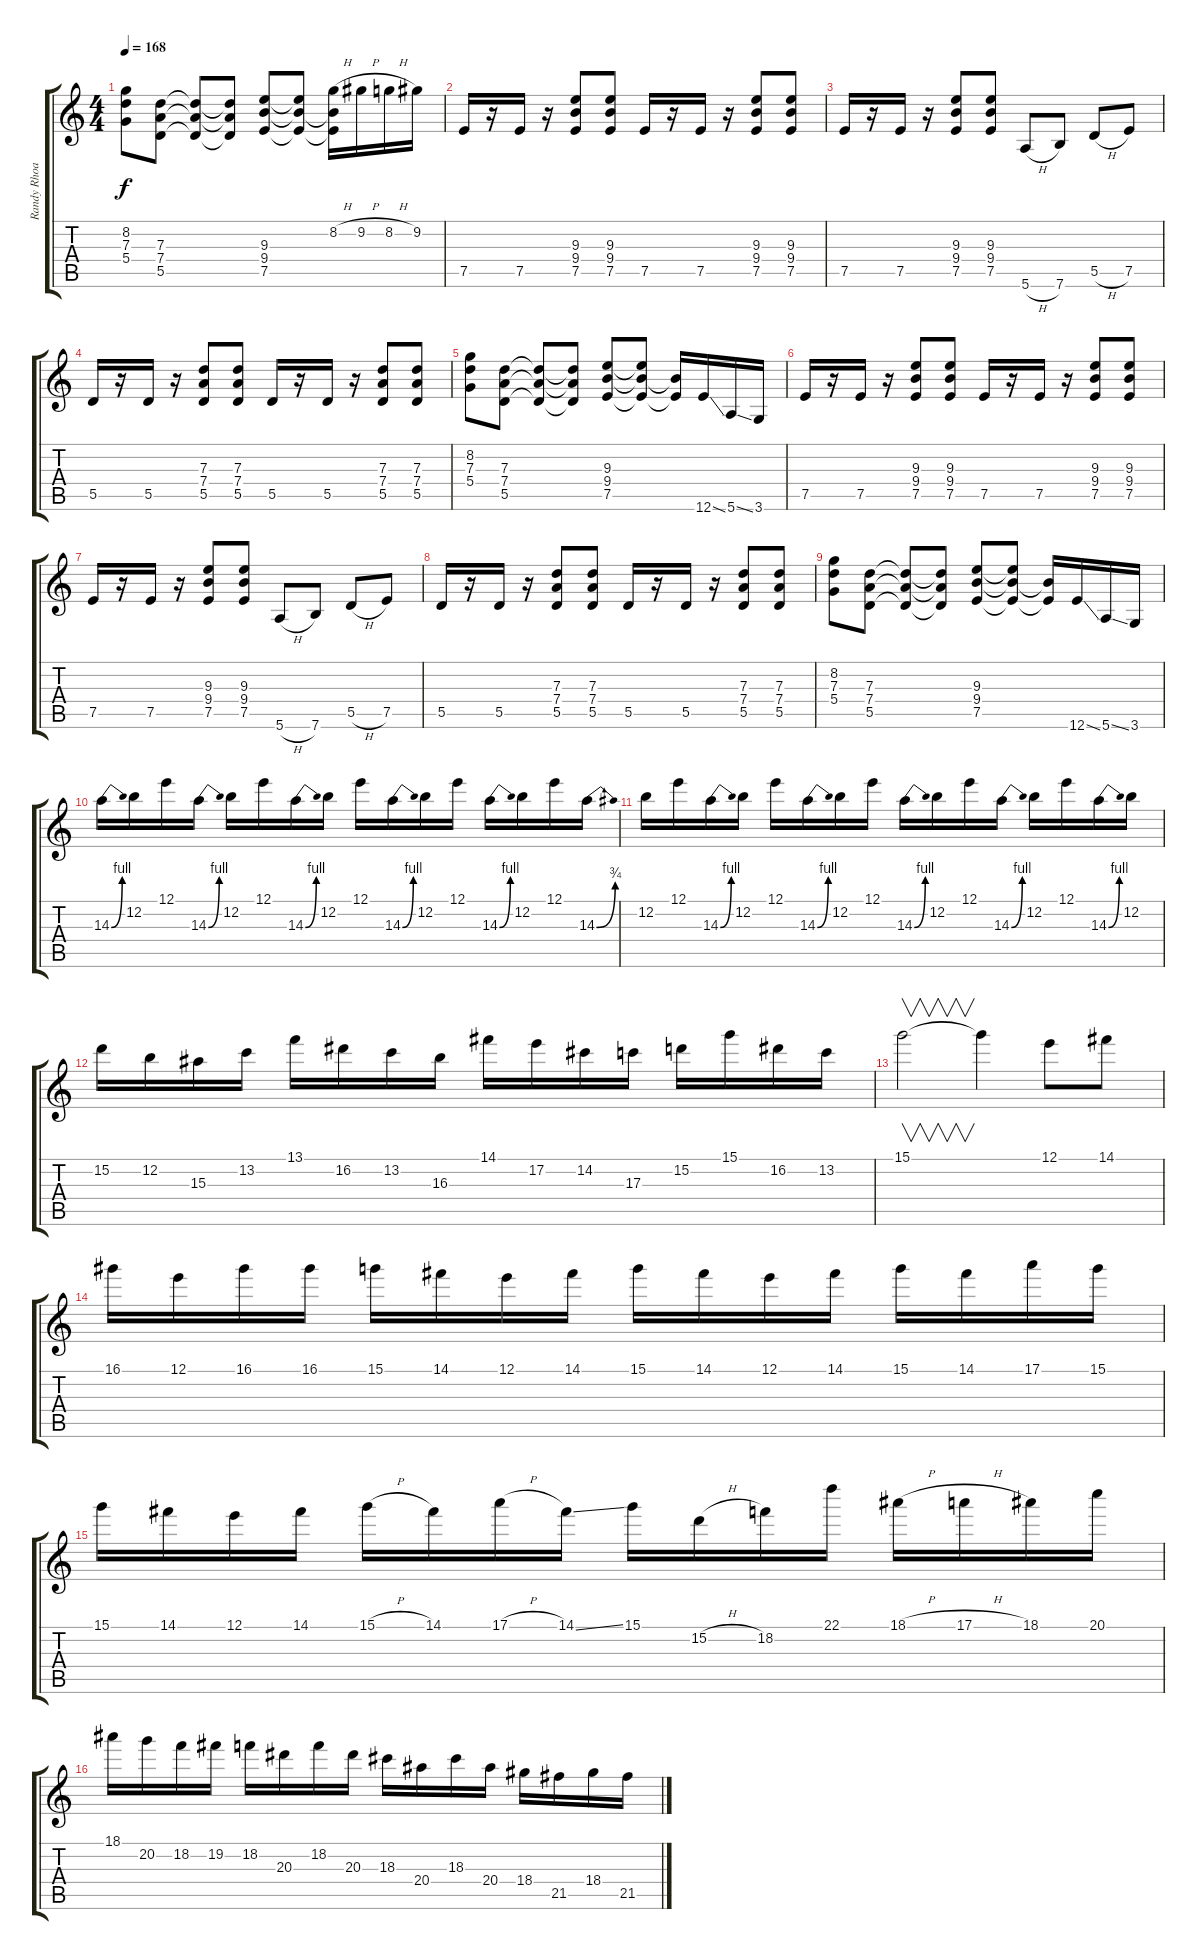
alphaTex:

\track ("Randy Rhoads" "Randy Rhoa") {instrument distortionguitar}
\staff {score tabs}
\tuning (E4 B3 G3 D3 A2 E2) {hide}
\ts (4 4)
\tempo 168
\clef g2
\ks c
(8.2 7.3 5.4).8{dy f} (7.3 7.4 5.5).8 (7.3{t} 7.4{t} 5.5{t}).8 (7.3{t} 7.4{t} 5.5{t}).8 (9.3 9.4 7.5).8 (9.3{t} 9.4{t} 7.5{t}).8 (8.2{h} 9.4{t} 7.5{t}).16 9.2{h}.16 8.2{h}.16 9.2.16 |
7.5.16 r.16 7.5.16 r.16 (9.3 9.4 7.5).8 (9.3 9.4 7.5).8 7.5.16 r.16 7.5.16 r.16 (9.3 9.4 7.5).8 (9.3 9.4 7.5).8 |
7.5.16 r.16 7.5.16 r.16 (9.3 9.4 7.5).8 (9.3 9.4 7.5).8 5.6{h}.8 7.6.8 5.5{h}.8 7.5.8 |
5.5.16 r.16 5.5.16 r.16 (7.3 7.4 5.5).8 (7.3 7.4 5.5).8 5.5.16 r.16 5.5.16 r.16 (7.3 7.4 5.5).8 (7.3 7.4 5.5).8 |
(8.2 7.3 5.4).8 (7.3 7.4 5.5).8 (7.3{t} 7.4{t} 5.5{t}).8 (7.3{t} 7.4{t} 5.5{t}).8 (9.3 9.4 7.5).8 (9.3{t} 9.4{t} 7.5{t}).8 (9.4{t} 7.5{t}).16 12.6{ss}.16 5.6{ss}.16 3.6.16 |
7.5.16 r.16 7.5.16 r.16 (9.3 9.4 7.5).8 (9.3 9.4 7.5).8 7.5.16 r.16 7.5.16 r.16 (9.3 9.4 7.5).8 (9.3 9.4 7.5).8 |
7.5.16 r.16 7.5.16 r.16 (9.3 9.4 7.5).8 (9.3 9.4 7.5).8 5.6{h}.8 7.6.8 5.5{h}.8 7.5.8 |
5.5.16 r.16 5.5.16 r.16 (7.3 7.4 5.5).8 (7.3 7.4 5.5).8 5.5.16 r.16 5.5.16 r.16 (7.3 7.4 5.5).8 (7.3 7.4 5.5).8 |
(8.2 7.3 5.4).8 (7.3 7.4 5.5).8 (7.3{t} 7.4{t} 5.5{t}).8 (7.3{t} 7.4{t} 5.5{t}).8 (9.3 9.4 7.5).8 (9.3{t} 9.4{t} 7.5{t}).8 (9.4{t} 7.5{t}).16 12.6{ss}.16 5.6{ss}.16 3.6.16 |
14.3{be (bend 0 0 60 4)}.16 12.2.16 12.1.16 14.3{be (bend 0 0 60 4)}.16 12.2.16 12.1.16 14.3{be (bend 0 0 60 4)}.16 12.2.16 12.1.16 14.3{be (bend 0 0 60 4)}.16 12.2.16 12.1.16 14.3{be (bend 0 0 60 4)}.16 12.2.16 12.1.16 14.3{be (bend 0 0 60 3)}.16 |
12.2.16 12.1.16 14.3{be (bend 0 0 60 4)}.16 12.2.16 12.1.16 14.3{be (bend 0 0 60 4)}.16 12.2.16 12.1.16 14.3{be (bend 0 0 60 4)}.16 12.2.16 12.1.16 14.3{be (bend 0 0 60 4)}.16 12.2.16 12.1.16 14.3{be (bend 0 0 60 4)}.16 12.2.16 |
15.2.16 12.2.16 15.3.16 13.2.16 13.1.16 16.2.16 13.2.16 16.3.16 14.1.16 17.2.16 14.2.16 17.3.16 15.2.16 15.1.16 16.2.16 13.2.16 |
15.1.2{v} 15.1{t}.4 12.1.8 14.1.8 |
16.1.16 12.1.16 16.1.16 16.1.16 15.1.16 14.1.16 12.1.16 14.1.16 15.1.16 14.1.16 12.1.16 14.1.16 15.1.16 14.1.16 17.1.16 15.1.16 |
15.1.16 14.1.16 12.1.16 14.1.16 15.1{h}.16 14.1.16 17.1{h}.16 14.1{ss}.16 15.1.16 15.2{h}.16 18.2.16 22.1.16 18.1{h}.16 17.1{h}.16 18.1.16 20.1.16 |
18.1.16 20.2.16 18.2.16 19.2.16 18.2.16 20.3.16 18.2.16 20.3.16 18.3.16 20.4.16 18.3.16 20.4.16 18.4.16 21.5.16 18.4.16 21.5.16
